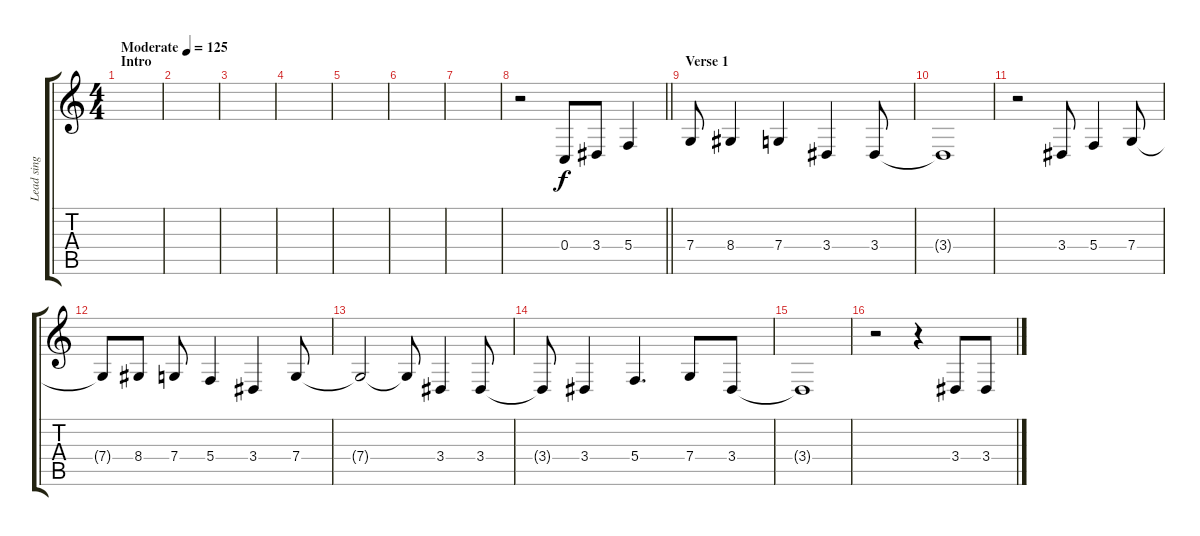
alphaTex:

\track ("Lead sing" "Lead sing") {instrument pad1newage}
\staff {score tabs}
\tuning (D4 A3 F3 C3 G2 C2) {hide}
\ts (4 4)
\section ("" "Intro")
\tempo (125 "Moderate")
\clef g2
\ks c
|
|
|
|
|
|
|
\barLineRight lightlight
r.2 0.4.8 3.4.8 5.4.4 |
\section ("" "Verse 1")
7.4.8 8.4.4 7.4.4 3.4.4 3.4.8 |
3.4{t}.1 |
r.2 3.4.8 5.4.4 7.4.8 |
7.4{t}.8 8.4.8 7.4.8 5.4.4 3.4.4 7.4.8 |
7.4{t}.2 7.4{t}.8 3.4.4 3.4.8 |
3.4{t}.8 3.4.4 5.4.4{d} 7.4.8 3.4.8 |
3.4{t}.1 |
r.2 r.4 3.4.8 3.4.8
